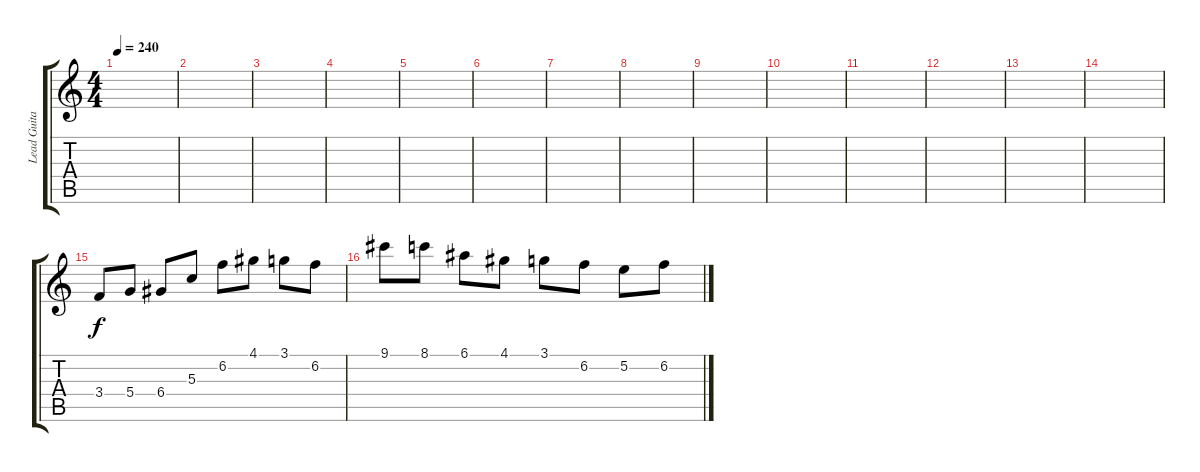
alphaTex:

\track ("Lead Guitar" "Lead Guita") {instrument overdrivenguitar}
\staff {score tabs}
\tuning (E4 B3 G3 D3 A2 E2) {hide}
\ts (4 4)
\tempo 240
\clef g2
\ks c
|
|
|
|
|
|
|
|
|
|
|
|
|
|
3.4.8 5.4.8 6.4.8 5.3.8 6.2.8 4.1.8 3.1.8 6.2.8 |
9.1.8 8.1.8 6.1.8 4.1.8 3.1.8 6.2.8 5.2.8 6.2.8
